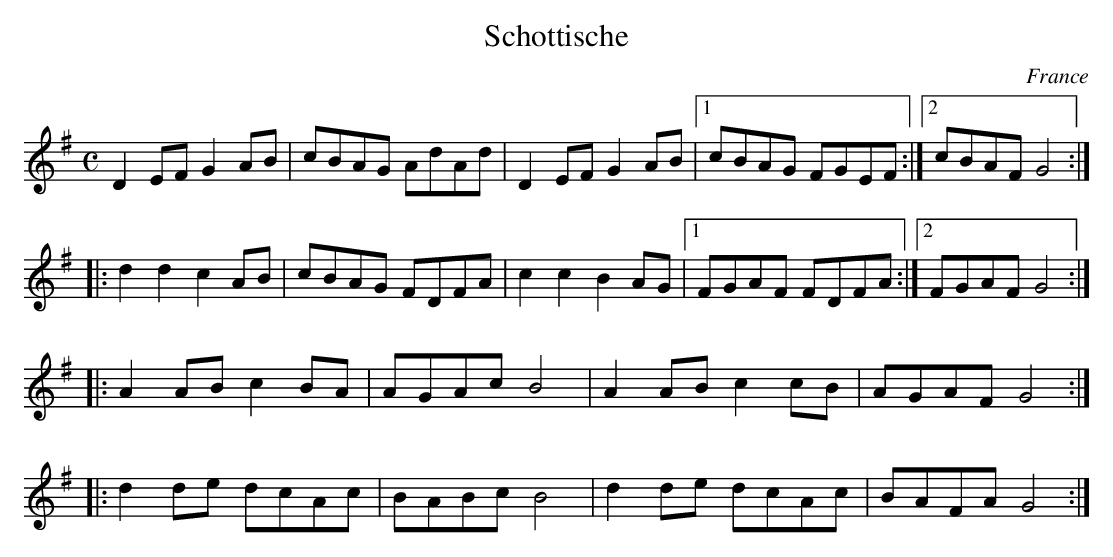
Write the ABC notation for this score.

X:1
T:Schottische
M:C
O:France
K:G
D2EFG2AB|cBAG AdAd|D2EFG2AB\
|1 cBAG FGEF:|2 cBAFG4::
d2d2c2AB|cBAG FDFA|c2c2B2AG\
|1 FGAF FDFA:|2 FGAFG4::
A2ABc2BA|AGAcB4|A2ABc2cB|AGAFG4::
d2de dcAc|BABcB4|d2de dcAc|BAFAG4:|
